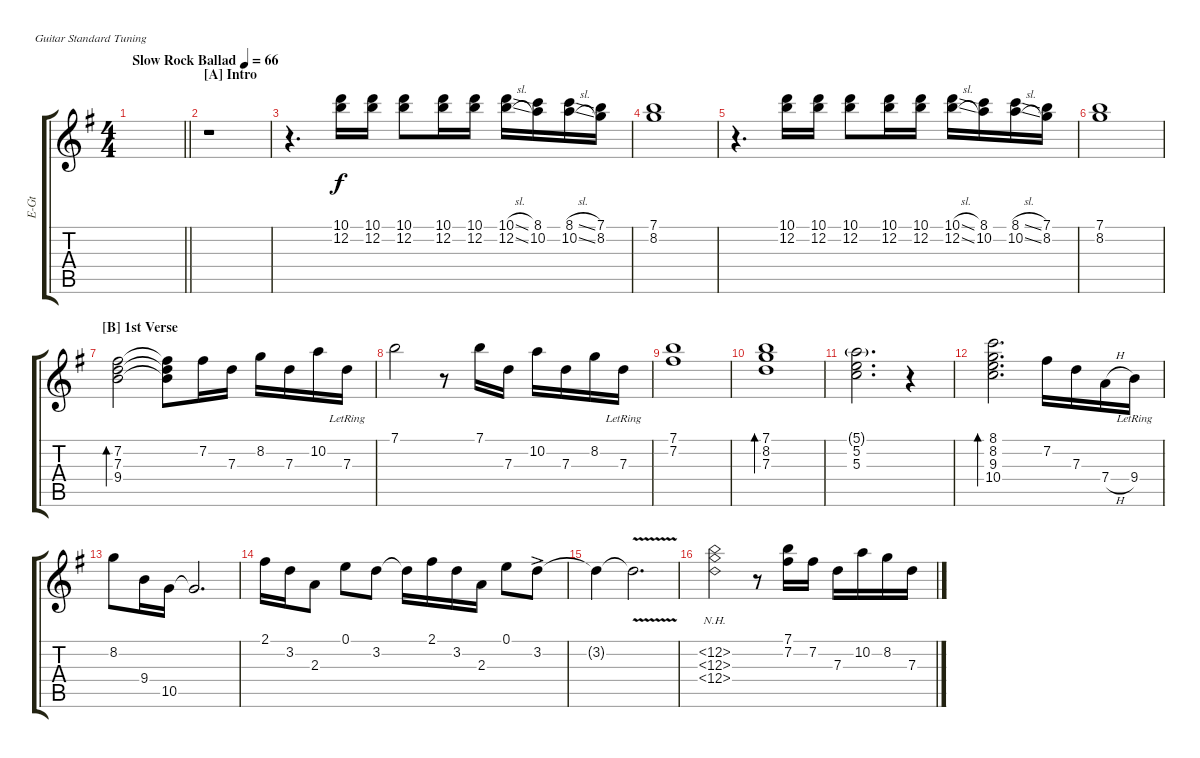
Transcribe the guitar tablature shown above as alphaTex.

\defaultSystemsLayout 4
\bracketExtendMode groupsimilarinstruments
\otherSystemsTrackNameOrientation horizontal
\track ("Electric Guitar" "E-Gt") {solo instrument electricguitarclean}
\staff {score tabs}
\tuning (E4 B3 G3 D3 A2 E2)
\ts (4 4)
\ac
\tempo (66 "Slow Rock Ballad")
\clef g2
\barLineRight lightlight
\ks g
|
\section ("A" "Intro")
r.1 |
r.4{d} (10.1 12.2).16 (10.1 12.2).16 (10.1 12.2).8 (10.1 12.2).16 (10.1 12.2).16 (10.1{sl} 12.2{sl}).16 (8.1 10.2).16 (8.1{sl} 10.2{sl}).16 (7.1 8.2).16 |
(7.1 8.2).1 |
r.4{d} (10.1 12.2).16 (10.1 12.2).16 (10.1 12.2).8 (10.1 12.2).16 (10.1 12.2).16 (10.1{sl} 12.2{sl}).16 (8.1 10.2).16 (8.1{sl} 10.2{sl}).16 (7.1 8.2).16 |
(7.1 8.2).1 |
\section ("B" "1st Verse")
(7.2 7.3 9.4).2{bd 101} (7.2{t} 7.3{t} 9.4{t}).8 7.2.16 7.3.16 8.2.16 7.3.16 10.2.16 7.3{lr}.16 |
7.1.2 r.8 7.1.16 7.3.16 10.2.16 7.3.16 8.2.16 7.3{lr}.16 |
(7.1 7.2).1 |
(7.1 8.2 7.3).1{bd 98} |
(5.1{g} 5.2 5.3).2{d} r.4 |
(8.1 8.2 9.3 10.4).2{d bd 95} 7.2.16 7.3.16 7.4{h}.16 9.4{lr}.16 |
8.2.8 9.4.16 10.5.16 10.5{t}.2{d} |
2.1.16 3.2.16 2.3.8 0.1.8 3.2.8 3.2{t}.16 2.1.16 3.2.16 2.3.16 0.1.8 3.2{ac}.8 |
3.2{t}.4 3.2{v t}.2{d} |
(12.2{nh} 12.3{nh} 12.4{nh}).2 r.8 (7.1 7.2).16 7.2.16 7.3.16 10.2.16 8.2.16 7.3.16
